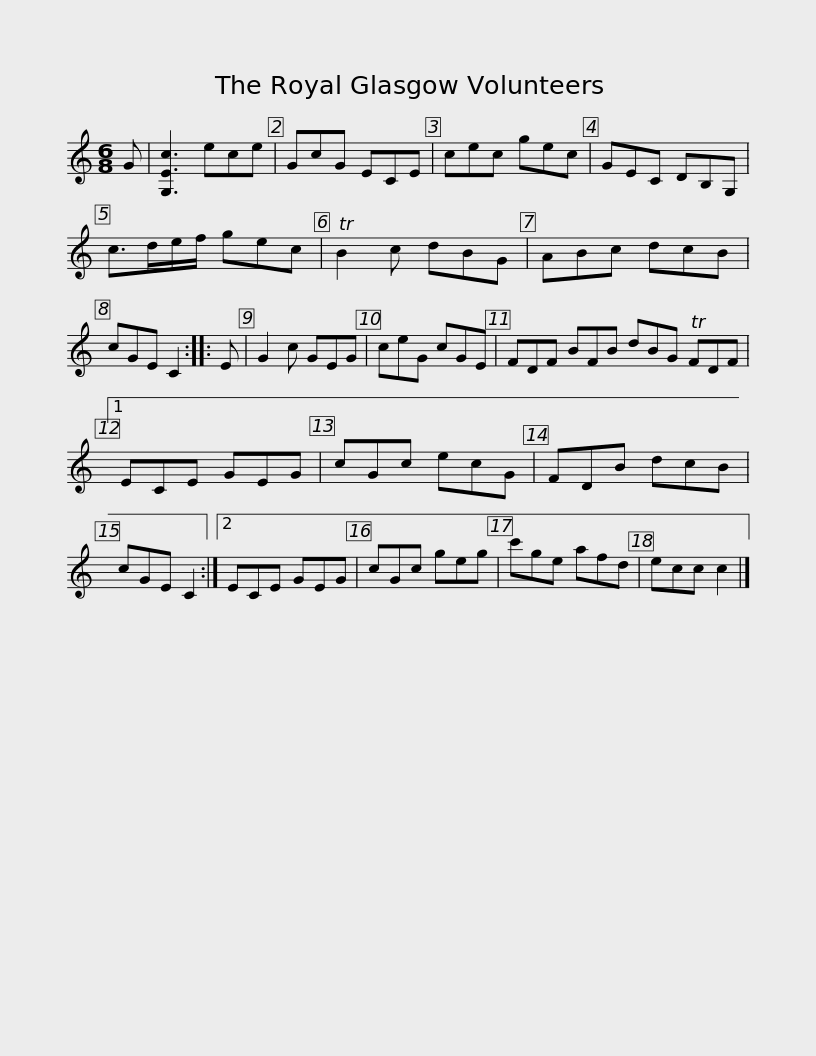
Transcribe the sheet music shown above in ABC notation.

X:1
L:1/8
M:6/8
I:linebreak $
K:C
V:1 treble
V:1
 G | [G,Ec]3 ece | GcG ECE | cec gec | GEC DB,G, | %5
 c>de/f/ gec | TB2 c dBG | ABc dcB |$ cGE C2 :: E | %10
 G2 c GEG | ceG cGE | FDF BFB dBG TFDF |1 ECE GEG | cGc ecG |$ %15
 FDB dcB | cGE C2 :|2 ECE GEG | cGc geg | c'ge afd | %20
 ecc c2 |] %21
